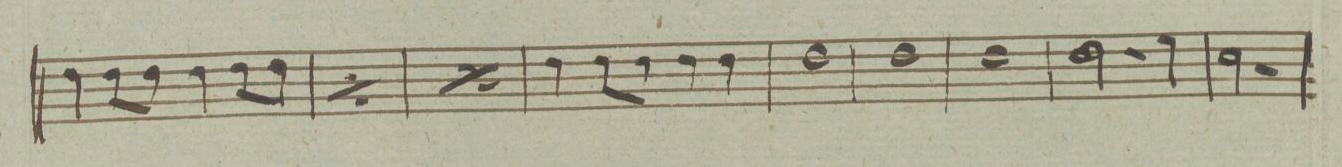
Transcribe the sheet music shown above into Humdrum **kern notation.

**kern	**dynam
*I"Corno. Secundo in F	*
*clefG2	*
*k[]	*
*met(c|)	*
*M2/2	*
4g\	.
8g\L	.
8g\J	.
4g\	.
8g\L	.
8g\J	.
=221	=221
*rep	*
4g\	.
8g\L	.
8g\J	.
4g\	.
8g\L	.
8g\J	.
*Xrep	*
=222	=222
*rep	*
4g\	.
8g\L	.
8g\J	.
4g\	.
8g\L	.
8g\J	.
*Xrep	*
=223	=223
4g\	.
8g\L	.
8g\J	.
4g\	.
4g\	.
=224	=224
1g	.
=225	=225
1g	.
=226	=226
1g	.
=227	=227
2.g\	.
4a\	.
=228	=228
2f\	.
2r	.
=229	=229
*-	*-
